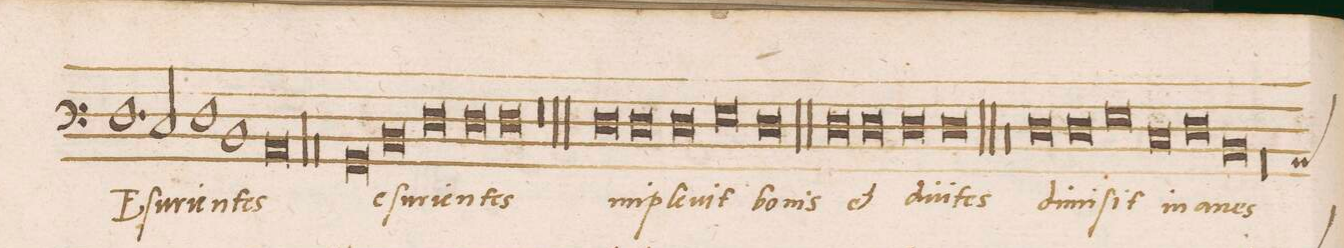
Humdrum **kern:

**kern	**text
*I"BASVS	*
*clefF3	*
*k[]	*
*met(C|)	*
*M2/1	*
1.F	E-
2E/	-ſu-
=97-	=97-
1F	-ri-
1D	-en-
=98-	=98-
0C	-tes
=99-	=99-
00r	.
=100-	=100-
=101-	=101-
0r	.
=102-	=102-
0BB	e-
=103-	=103-
0D	-ſu-
=104-	=104-
0F	-ri-
=105-	=105-
0F	-en-
=106-	=106-
0F	-tes
=107-	=107-
0r	.
=108-	=108-
00r	.
=109-	=109-
=110-	=110-
00r	.
=111-	=111-
=112-	=112-
0F	im-
=113-	=113-
0F	-ple-
=114-	=114-
0F	-uit
=115-	=115-
0G	bo-
=116-	=116-
0F	-nis
=117-	=117-
00r	.
=118-	=118-
=119-	=119-
00r	.
=120-	=120-
=121-	=121-
0F	et
=122-	=122-
0F	di-
=123-	=123-
0F	-ui-
=124-	=124-
0F	-tes
=125-	=125-
00r	.
=126-	=126-
=127-	=127-
00r	.
=128-	=128-
=129-	=129-
0r	.
=130-	=130-
0F	di-
=131-	=131-
0F	-mi-
=132-	=132-
0G	-ſit
=133-	=133-
0E	in-
=134-	=134-
0F	-a-
=135-	=135-
0D	-nes
=136-	=136-
0r	.
*custos:C	*
=137-	=137-
*	*ij
*-	*-
